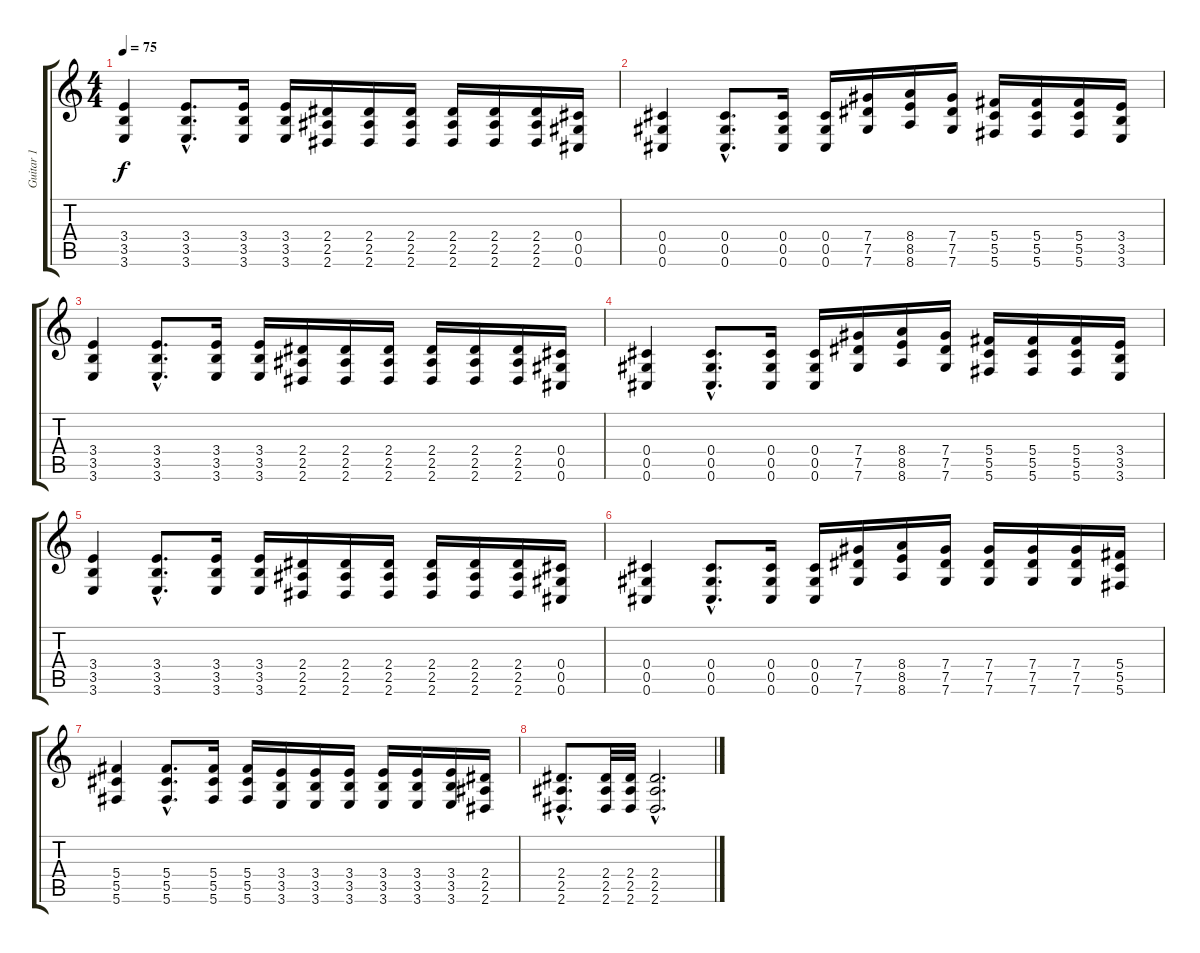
\track ("Guitar 1" "Guitar 1") {instrument distortionguitar}
\staff {score tabs}
\tuning (Eb4 Bb3 Gb3 Db3 Ab2 Db2) {hide}
\ts (4 4)
\tempo 75
\clef g2
\ks c
(3.4 3.5 3.6).4{dy f} (3.4{hac} 3.5{hac} 3.6{hac}).8{d} (3.4 3.5 3.6).16 (3.4 3.5 3.6).16 (2.4 2.5 2.6).16 (2.4 2.5 2.6).16 (2.4 2.5 2.6).16 (2.4 2.5 2.6).16 (2.4 2.5 2.6).16 (2.4 2.5 2.6).16 (0.4 0.5 0.6).16 |
(0.4 0.5 0.6).4 (0.4{hac} 0.5{hac} 0.6{hac}).8{d} (0.4 0.5 0.6).16 (0.4 0.5 0.6).16 (7.4 7.5 7.6).16 (8.4 8.5 8.6).16 (7.4 7.5 7.6).16 (5.4 5.5 5.6).16 (5.4 5.5 5.6).16 (5.4 5.5 5.6).16 (3.4 3.5 3.6).16 |
(3.4 3.5 3.6).4 (3.4{hac} 3.5{hac} 3.6{hac}).8{d} (3.4 3.5 3.6).16 (3.4 3.5 3.6).16 (2.4 2.5 2.6).16 (2.4 2.5 2.6).16 (2.4 2.5 2.6).16 (2.4 2.5 2.6).16 (2.4 2.5 2.6).16 (2.4 2.5 2.6).16 (0.4 0.5 0.6).16 |
(0.4 0.5 0.6).4 (0.4{hac} 0.5{hac} 0.6{hac}).8{d} (0.4 0.5 0.6).16 (0.4 0.5 0.6).16 (7.4 7.5 7.6).16 (8.4 8.5 8.6).16 (7.4 7.5 7.6).16 (5.4 5.5 5.6).16 (5.4 5.5 5.6).16 (5.4 5.5 5.6).16 (3.4 3.5 3.6).16 |
(3.4 3.5 3.6).4 (3.4{hac} 3.5{hac} 3.6{hac}).8{d} (3.4 3.5 3.6).16 (3.4 3.5 3.6).16 (2.4 2.5 2.6).16 (2.4 2.5 2.6).16 (2.4 2.5 2.6).16 (2.4 2.5 2.6).16 (2.4 2.5 2.6).16 (2.4 2.5 2.6).16 (0.4 0.5 0.6).16 |
(0.4 0.5 0.6).4 (0.4{hac} 0.5{hac} 0.6{hac}).8{d} (0.4 0.5 0.6).16 (0.4 0.5 0.6).16 (7.4 7.5 7.6).16 (8.4 8.5 8.6).16 (7.4 7.5 7.6).16 (7.4 7.5 7.6).16 (7.4 7.5 7.6).16 (7.4 7.5 7.6).16 (5.4 5.5 5.6).16 |
(5.4 5.5 5.6).4 (5.4{hac} 5.5{hac} 5.6{hac}).8{d} (5.4 5.5 5.6).16 (5.4 5.5 5.6).16 (3.4 3.5 3.6).16 (3.4 3.5 3.6).16 (3.4 3.5 3.6).16 (3.4 3.5 3.6).16 (3.4 3.5 3.6).16 (3.4 3.5 3.6).16 (2.4 2.5 2.6).16 |
(2.4{hac} 2.5{hac} 2.6{hac}).8{d} (2.4 2.5 2.6).32 (2.4 2.5 2.6).32 (2.4{hac} 2.5{hac} 2.6{hac}).2{d}
